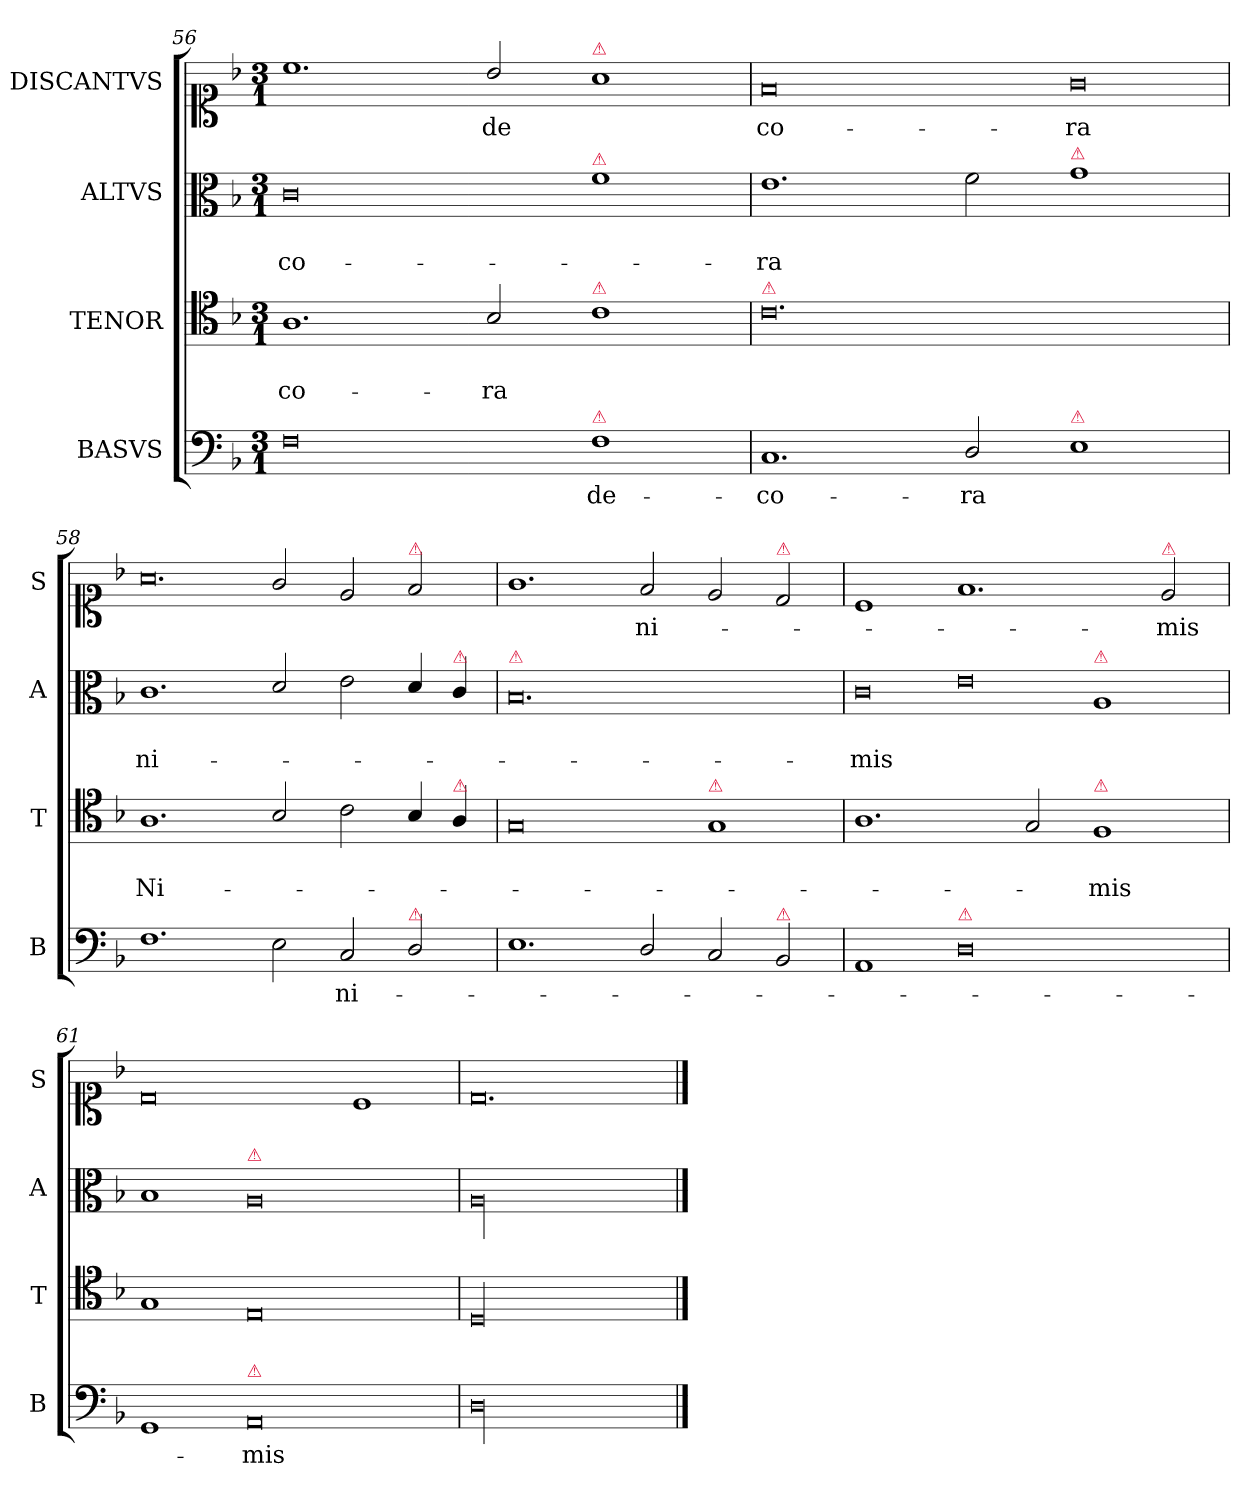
**kern	**text	**kern	**text	**text	**kern	**text	**text	**kern	**text
*part4	*part4	*part3	*part3	*part3	*part2	*part2	*part2	*part1	*part1
*staff4	*staff4	*staff3	*staff3	*staff3	*staff2	*staff2	*staff2	*staff1	*staff1
*I"BASVS	*	*I"TENOR	*	*	*I"ALTVS	*	*	*I"DISCANTVS	*
*I'B	*	*I'T	*	*	*I'A	*	*	*I'S	*
*clefF4	*	*clefC4	*	*	*clefC3	*	*	*clefC1	*
*k[b-]	*	*k[b-]	*	*	*k[b-]	*	*	*k[b-]	*
*M3/1	*	*M3/1	*	*	*M3/1	*	*	*M3/1	*
=56	=56	=56	=56	=56	=56	=56	=56	=56	=56
0F	.	1.A	.	-co-	0c	.	-co-	1.cc	.
.	.	2B-/	.	-ra	.	.	.	2b-/	de
!	!	!	!	!	!	!	!	!LO:TX:a:color=crimson:t=⚠	!
!	!	!	!	!	!LO:TX:a:color=crimson:t=⚠	!	!	!	!
!	!	!LO:TX:a:color=crimson:t=⚠	!	!	!	!	!	!	!
!LO:TX:a:color=crimson:t=⚠	!	!	!	!	!	!	!	!	!
1F	de-	1c	.	.	1f	.	.	1a	.
=57	=57	=57	=57	=57	=57	=57	=57	=57	=57
!	!	!LO:TX:a:color=crimson:t=⚠	!	!	!	!	!	!	!
1.C	-co-	0.c	.	.	1.e	.	-ra	0f	co-
2D/	-ra	.	.	.	2f\	.	.	.	.
!	!	!	!	!	!LO:TX:a:color=crimson:t=⚠	!	!	!	!
!LO:TX:a:color=crimson:t=⚠	!	!	!	!	!	!	!	!	!
!	!	!	!	!	!	!	!	!LO:N:vis=0	!
1E	.	.	.	.	1g	.	.	1g	-ra
=58	=58	=58	=58	=58	=58	=58	=58	=58	=58
!	!	!	!	!	!	!	!	!LO:N:vis=0.	!
1.F	.	1.A	.	Ni-	1.c	.	ni-	1.a	.
2E\	.	2B-/	.	.	2d/	.	.	2g/	.
2C/	ni-	2c\	.	.	2e\	.	.	2e/	.
!	!	!	!	!	!	!	!	!LO:TX:a:color=crimson:t=⚠	!
!LO:TX:a:color=crimson:t=⚠	!	!	!	!	!	!	!	!	!
2D/	.	4B-/	.	.	4d/	.	.	2f/	.
!	!	!	!	!	!LO:TX:a:color=crimson:t=⚠	!	!	!	!
!	!	!LO:TX:a:color=crimson:t=⚠	!	!	!	!	!	!	!
.	.	4A/	.	.	4c/	.	.	.	.
=59	=59	=59	=59	=59	=59	=59	=59	=59	=59
!	!	!	!	!	!LO:TX:a:color=crimson:t=⚠	!	!	!	!
1.E	.	0G	.	.	0.B-	.	.	1.g	.
2D/	.	.	.	.	.	.	.	2f/	ni-
!	!	!LO:TX:a:color=crimson:t=⚠	!	!	!	!	!	!	!
2C/	.	1G	.	.	.	.	.	2e/	.
!	!	!	!	!	!	!	!	!LO:TX:a:color=crimson:t=⚠	!
!LO:TX:a:color=crimson:t=⚠	!	!	!	!	!	!	!	!	!
2BB-/	.	.	.	.	.	.	.	2d/	.
=60	=60	=60	=60	=60	=60	=60	=60	=60	=60
!	!	!	!	!	!LO:N:vis=0	!	!	!	!
1AA	.	1.A	.	.	1c	.	mis	1c	.
!LO:TX:a:color=crimson:t=⚠	!	!	!	!	!	!	!	!	!
!	!	!	!	!	!LO:N:vis=0	!	!	!	!
0D	.	.	.	.	1e	.	.	1.f	.
.	.	2G/	.	.	.	.	.	.	.
!	!	!	!	!	!LO:TX:a:color=crimson:t=⚠	!	!	!	!
!	!	!LO:TX:a:color=crimson:t=⚠	!	!	!	!	!	!	!
.	.	1F	.	-mis	1A	.	.	.	.
!	!	!	!	!	!	!	!	!LO:TX:a:color=crimson:t=⚠	!
.	.	.	.	.	.	.	.	2e/	-mis
=61	=61	=61	=61	=61	=61	=61	=61	=61	=61
1GG	.	1G	.	.	1B-	.	.	0d	.
!	!	!	!	!	!LO:TX:a:color=crimson:t=⚠	!	!	!	!
!LO:TX:a:color=crimson:t=⚠	!	!	!	!	!	!	!	!	!
0AA	-mis	0E	.	.	0A	.	.	.	.
.	.	.	.	.	.	.	.	1c	.
=62	=62	=62	=62	=62	=62	=62	=62	=62	=62
!LO:N:vis=00	!	!LO:N:vis=00	!	!	!LO:N:vis=00	!	!	!	!
0.D\	.	0.D	.	.	0.A\	.	.	0.d	.
==	==	==	==	==	==	==	==	==	==
*-	*-	*-	*-	*-	*-	*-	*-	*-	*-
